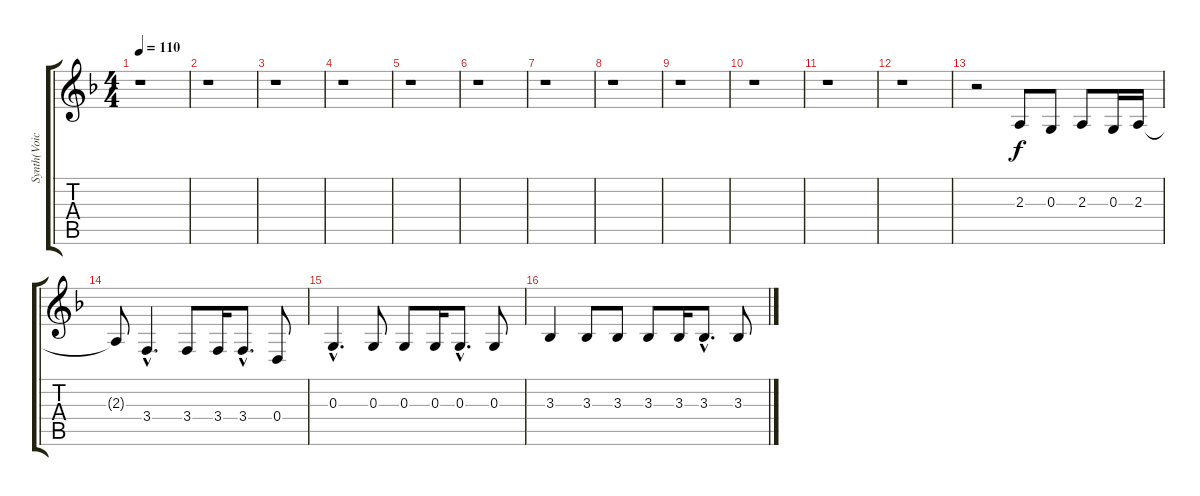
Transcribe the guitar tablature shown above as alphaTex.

\track ("Synth(Voice)" "Synth(Voic") {instrument lead6voice}
\staff {score tabs}
\tuning (E4 B3 G3 D3 A2 E2) {hide}
\ts (4 4)
\tempo 110
\clef g2
\ks f
r.1{dy f instrument lead6voice} |
r.1 |
r.1 |
r.1 |
r.1 |
r.1 |
r.1 |
r.1 |
r.1 |
r.1 |
r.1 |
r.1 |
r.2 2.3.8 0.3.8 2.3.8 0.3.16 2.3.16 |
2.3{t}.8 3.4{hac}.4{d} 3.4.8 3.4.16 3.4{hac}.8{d} 0.4.8 |
0.3{hac}.4{d} 0.3.8 0.3.8 0.3.16 0.3{hac}.8{d} 0.3.8 |
3.3.4 3.3.8 3.3.8 3.3.8 3.3.16 3.3{hac}.8{d} 3.3.8
